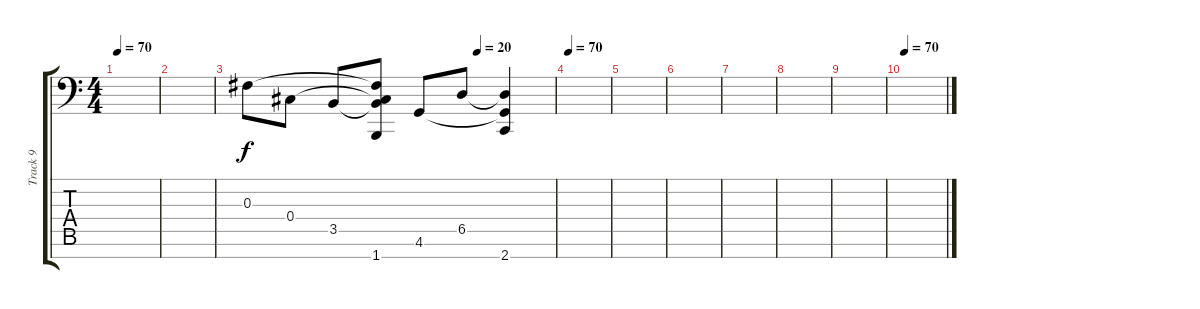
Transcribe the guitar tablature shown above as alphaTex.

\track ("Track 9" "Track 9") {instrument sitar}
\staff {score tabs}
\tuning (Eb4 Bb3 Gb3 Db3 Ab2 Eb2 Bb1) {hide}
\ts (4 4)
\tempo 70
\clef f4
\ks c
|
|
\tempo (20 0.75)
0.3.8{dy f} 0.4.8 3.5.8 (0.3{t} 0.4{t} 3.5{t} 1.7).8 4.6.8 6.5.8 (6.5{t} 4.6{t} 2.7).4 |
\tempo 70
|
|
|
|
|
|
\tempo 70
